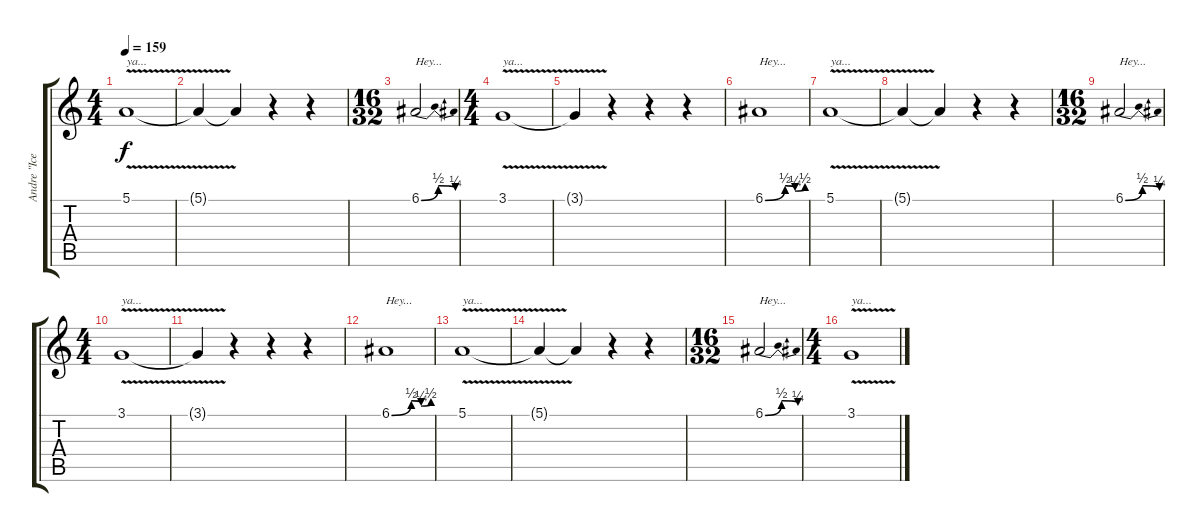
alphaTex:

\track ("Andre \"Ice Cold\" 3000(Voice)" "Andre \"Ice") {instrument tenorsax}
\staff {score tabs}
\tuning (E4 B3 G3 D3 A2 E2) {hide}
\ts (4 4)
\tempo 159
\clef g2
\ks c
5.1{v}.1{txt "ya..." dy f} |
5.1{t}.4 5.1{t}.4 r.4 r.4 |
\ts (16 32)
6.1{be (bendrelease 0 0 30 2 30 2 60 1)}.2{txt "Hey..."} |
\ts (4 4)
3.1{v}.1{txt "ya..."} |
3.1{t}.4 r.4 r.4 r.4 |
6.1{be (custom 0 0 30 2 45 1 60 2)}.1{txt "Hey..." volume 10} |
5.1{v}.1{txt "ya..."} |
5.1{t}.4 5.1{t}.4 r.4 r.4 |
\ts (16 32)
6.1{be (bendrelease 0 0 30 2 30 2 60 1)}.2{txt "Hey..."} |
\ts (4 4)
3.1{v}.1{txt "ya..."} |
3.1{t}.4 r.4 r.4 r.4 |
6.1{be (custom 0 0 30 2 45 1 60 2)}.1{txt "Hey..." volume 10} |
5.1{v}.1{txt "ya..."} |
5.1{t}.4 5.1{t}.4 r.4 r.4 |
\ts (16 32)
6.1{be (bendrelease 0 0 30 2 30 2 60 1)}.2{txt "Hey..."} |
\ts (4 4)
3.1{v}.1{txt "ya..."}
